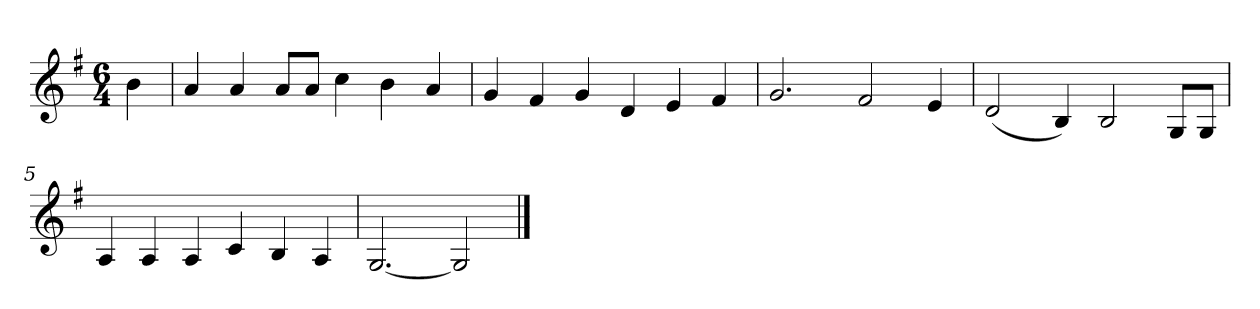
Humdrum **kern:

**kern
*part1
*staff1
*k[f#]
*M6/4
*MM120
=
4b
=1
4a
4a
8aL
8aJ
4cc
4b
4a
=2
4g
4f#
4g
4d
4e
4f#
=3
2.g
2f#
4e
=4
(2d
4B)
2B
8GL
8GJ
=5
4A
4A
4A
4c
4B
4A
=6
[2.G
2G]
==
*-
